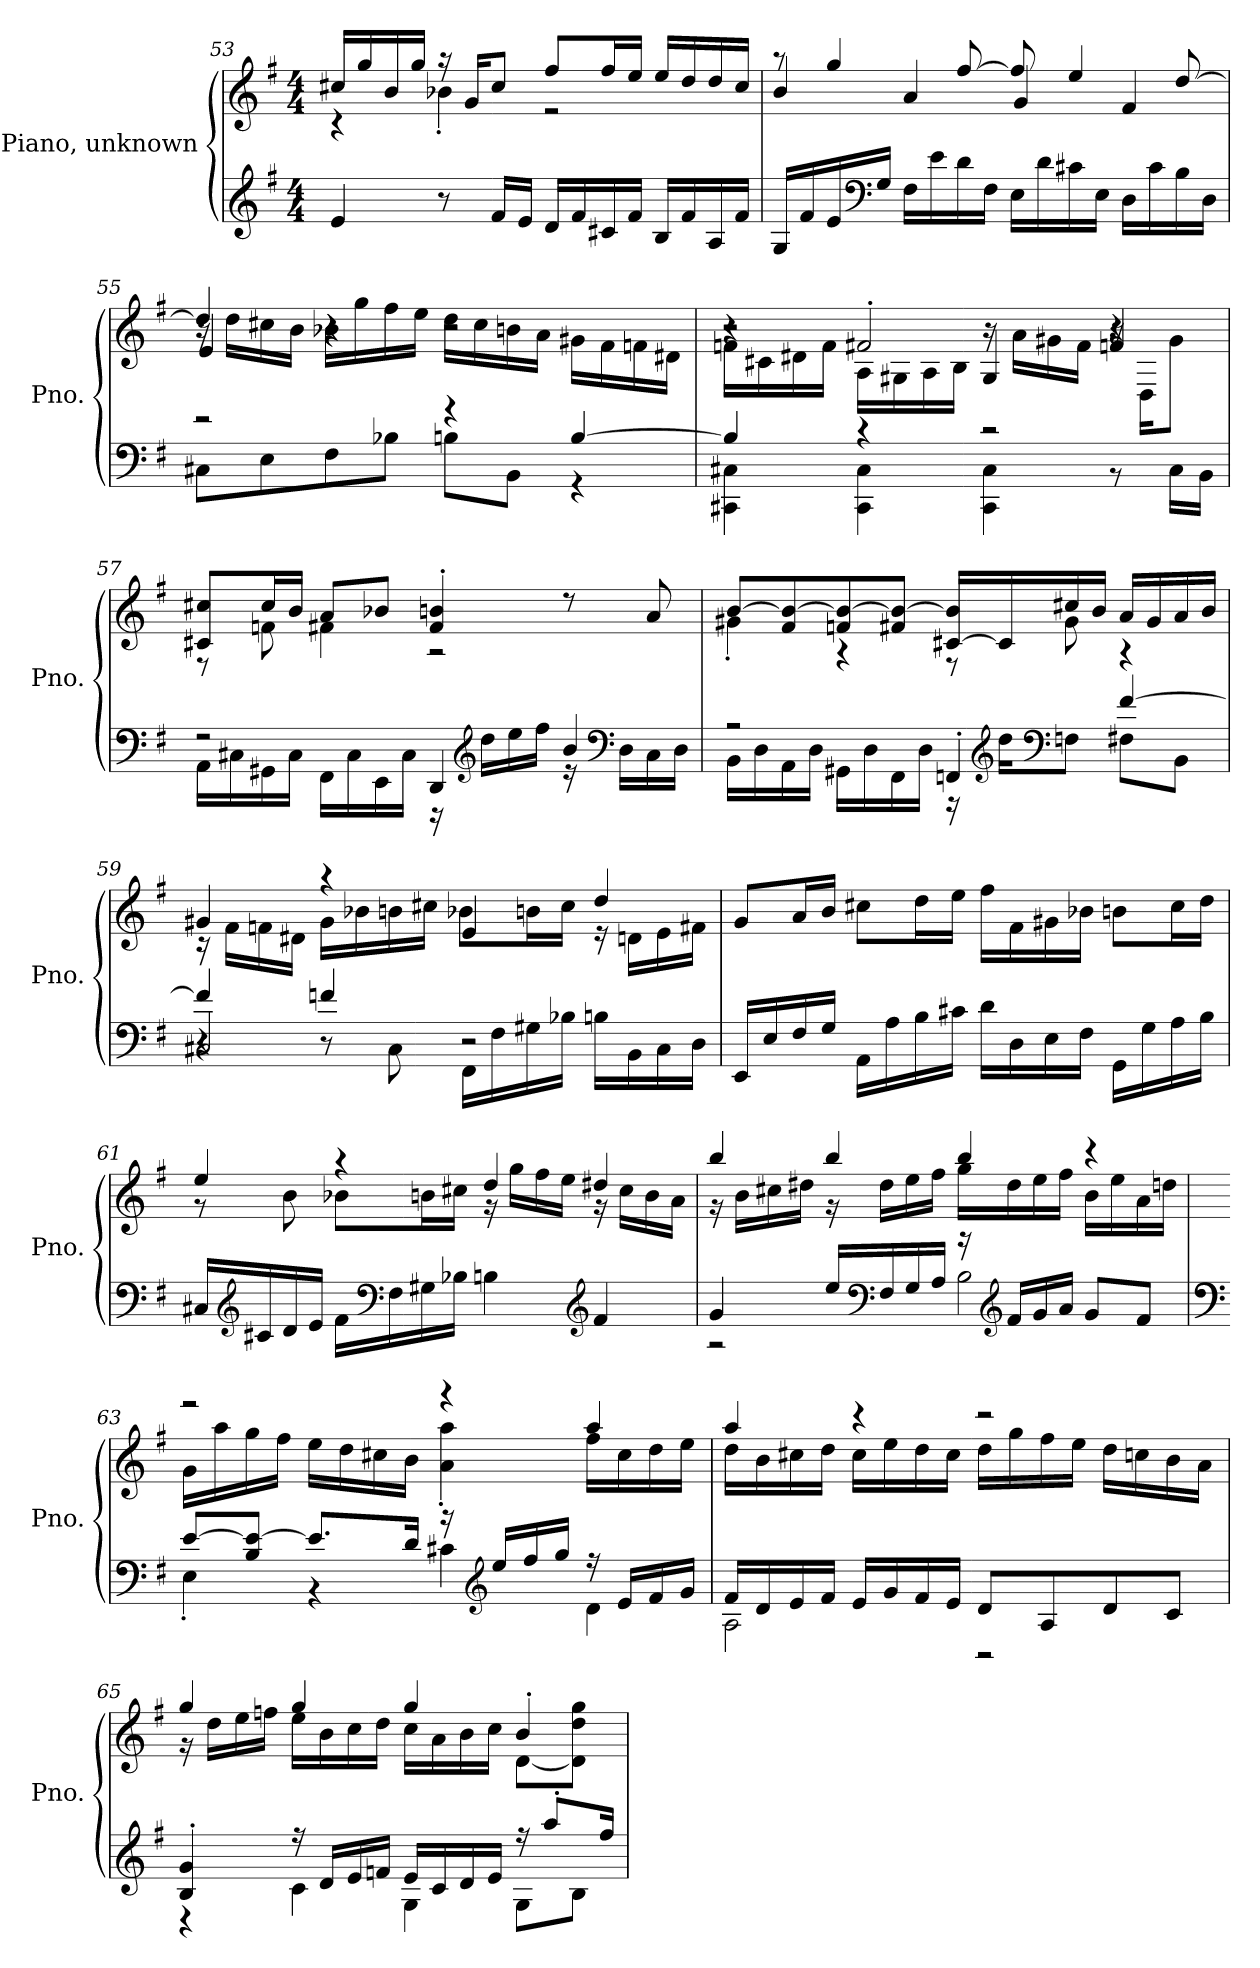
**kern	**kern
*part1	*part1
*staff2	*staff1
*I"Piano, unknown	*
*I'Pno.	*
*clefG2	*clefG2
*k[f#]	*k[f#]
*M4/4	*M4/4
=53	=53
*	*^
4e/	16cc#X/LL	4r
.	16gg/	.
.	16b/	.
.	16gg/JJ	.
8r	16r	4b-X'\
.	16g/KL	.
16f#/LL	8cc#/J	.
16e/JJ	.	.
16d/LL	8ff#/L	2r
16f#/	.	.
16c#X/	16ff#/L	.
16f#/JJ	16ee/JJ	.
16B/LL	16ee/LL	.
16f#/	16dd/	.
16A/	16dd/	.
16f#/JJ	16cc#/JJ	.
!!LO:LB:g=z	!!
=54	=54	=54
16G/LL	8r	4b/
16f#/	.	.
16e/	4gg/	.
*clefF4	*	*
16G/JJ	.	.
16F#\LL	.	4a/
16e\	.	.
16d\	[8ff#/	.
16F#\JJ	.	.
16E\LL	8ff#/]	4g/
16d\	.	.
16c#X\	4ee/	.
16E\JJ	.	.
16D\LL	.	4f#/
16c#\	.	.
16B\	[8dd/	.
16D\JJ	.	.
=55	=55	=55
*^	*	*^
2r	8C#X\L	4dd/]	16r	4e/
.	.	.	16dd\LL	.
.	8E\	.	16cc#X\	.
.	.	.	16b\JJ	.
.	8F#\	4r	16b-X\LL	4r
.	.	.	16gg\	.
.	8B-X\J	.	16ff#\	.
.	.	.	16ee\JJ	.
4r	8Bn\L	2r	16dd\LL	2r
.	.	.	16cc#\	.
.	8BB\J	.	16bn\	.
.	.	.	16a\JJ	.
[4B/	4r	.	16g#X\LL	.
.	.	.	16f#\	.
.	.	.	16fn\	.
.	.	.	16d#X\JJ	.
!!LO:LB:g=z	!!	!!
=56	=56	=56	=56	=56
4B/]	4CC#X\ 4C#X\	4r	16fn\LL	2r
.	.	.	16c#X\	.
.	.	.	16d#X\	.
.	.	.	16f\JJ	.
4r	4CC#\ 4C#\	2f#X'/	16A\LL	.
.	.	.	16G#X\	.
.	.	.	16A\	.
.	.	.	16B\JJ	.
2r	4CC#\ 4C#\	.	16r	4G#/
.	.	.	16a\LL	.
.	.	.	16g#X\	.
.	.	.	16f#\JJ	.
.	8r	4fn/	16r	4r
.	.	.	16D\KL	.
.	16C#\LL	.	8g#\J	.
.	16BB\JJ	.	.	.
*	*	*	*v	*v
=57	=57	=57	=57
2r	16AA\LL	8c#X/ 8cc#X/L	8r
.	16C#X\	.	.
.	16GG#X\	16cc#/L	8fn\
.	16C#\JJ	16b/JJ	.
.	16FF#\LL	8a/L	4f#X\
.	16C#\	.	.
.	16EE\	8b-X/J	.
.	16C#\JJ	.	.
4DD/	16r	4f#/' 4bn/'	2r
*clefG2	*	*	*
.	16dd\LL	.	.
.	16ee\	.	.
.	16ff#\JJ	.	.
4b/	16r	8r	.
*clefF4	*	*	*
.	16D\LL	.	.
.	16C#\	8a/	.
.	16D\JJ	.	.
!!LO:LB:g=z	!!
=58	=58	=58	=58
2r	16BB\LL	[8b/L	4g#X'\
.	16D\	.	.
.	16AA\	8f#/ 8b/_	.
.	16D\JJ	.	.
.	16GG#X\LL	8fn/ 8b/_	4r
.	16D\	.	.
.	16FF#\	8f#X/ 8b/_J	.
.	16D\JJ	.	.
4FFn'/	16r	[16c#X/ 16b/]LL	8r
*clefG2	*	*	*
.	16dd\KL	16c#/]	.
*clefF4	*	*	*
.	8Fn\J	16cc#X/	8g#\
.	.	16b/JJ	.
[4f#/	8F#X\L	16a/LL	4r
.	.	16g#/	.
.	8BB\J	16a/	.
.	.	16b/JJ	.
!!LO:LB:g=z	!!
=59	=59	=59	=59
*	*^	*	*
4f#/]	4r	2C#X/	4g#X/	16r
.	.	.	.	16f#\LL
.	.	.	.	16fn\
.	.	.	.	16d#X\JJ
4fn/	8r	.	4r	16g#\LL
.	.	.	.	16b-X\
.	8C#\	.	.	16bn\
.	.	.	.	16cc#X\JJ
2r	16FF#\LL	2r	4e/	8b-X\L
.	16F#\	.	.	.
.	16G#X\	.	.	16bn\L
.	16B-X\JJ	.	.	16cc#\JJ
.	16Bn\LL	.	4dd/	16r
.	16BB\	.	.	16dn\LL
.	16C#\	.	.	16e\
.	16D\JJ	.	.	16f#X\JJ
*v	*v	*v	*	*
*	*v	*v
=60	=60
16EE/LL	8g/L
16E/	.
16F#/	16a/L
16G/JJ	16b/JJ
16AA\LL	8cc#X\L
16A\	.
16B\	16dd\L
16c#X\JJ	16ee\JJ
16d\LL	16ff#\LL
16D\	16f#\
16E\	16g#X\
16F#\JJ	16b-X\JJ
16GG\LL	8bn\L
16G\	.
16A\	16cc#\L
16B\JJ	16dd\JJ
!!LO:PB:g=z
=61	=61
*	*^
16C#X/LL	4ee/	8r
*clefG2	*	*
16c#X/	.	.
16d/	.	8b\
16e/JJ	.	.
16f#\LL	4r	8b-X\L
*clefF4	*	*
16F#\	.	.
16G#X\	.	16bn\L
16B-X\JJ	.	16cc#X\JJ
4Bn\	4dd/	16r
.	.	16gg\LL
.	.	16ff#\
.	.	16ee\JJ
*clefG2	*	*
4f#/	4dd#X/	16r
.	.	16cc#\LL
.	.	16b\
.	.	16a\JJ
=62	=62	=62
*^	*	*
4g/	2r	4bb/	16r
.	.	.	16b\LL
.	.	.	16cc#X\
.	.	.	16dd#X\JJ
16ee/LL	.	4bb/	16r
*clefF4	*	*	*
16F#/	.	.	16dd#\LL
16G/	.	.	16ee\
16A/JJ	.	.	16ff#\JJ
16r	2B\	4bb/	16gg\LL
*clefG2	*	*	*
16f#/LL	.	.	16dd#\
16g/	.	.	16ee\
16a/JJ	.	.	16ff#\JJ
8g/L	.	4r	16b\LL
.	.	.	16ee\
8f#/J	.	.	16a\
.	.	.	16ddn\JJ
!!LO:LB:g=z	!!
=63	=63	=63	=63
*clefF4	*	*	*
[8e/L	4E'\	2r	16g\LL
.	.	.	16aa\
8B/ 8e/_J	.	.	16gg\
.	.	.	16ff#\JJ
8.e/L]	4r	.	16ee\LL
.	.	.	16dd\
.	.	.	16cc#X\
16d/Jk	.	.	16b\JJ
16r	4c#X\	4r	4a\' 4aa\'
*clefG2	*	*	*
16ee/LL	.	.	.
16ff#/	.	.	.
16gg/JJ	.	.	.
16r	4d\	4aa/	16ff#\LL
16e/LL	.	.	16cc#\
16f#/	.	.	16dd\
16g/JJ	.	.	16ee\JJ
=64	=64	=64	=64
16f#/LL	2A\	4aa/	16dd\LL
16d/	.	.	16b\
16e/	.	.	16cc#X\
16f#/JJ	.	.	16dd\JJ
16e/LL	.	4r	16cc#\LL
16g/	.	.	16ee\
16f#/	.	.	16dd\
16e/JJ	.	.	16cc#\JJ
8d/L	2r	2r	16dd\LL
.	.	.	16gg\
8A/	.	.	16ff#\
.	.	.	16ee\JJ
8d/	.	.	16dd\LL
.	.	.	16ccn\
8c/J	.	.	16b\
.	.	.	16a\JJ
!!LO:LB:g=z	!!
=65	=65	=65	=65
4B/' 4g/'	4r	4gg/	16r
.	.	.	16dd\LL
.	.	.	16ee\
.	.	.	16ffn\JJ
16r	4c\	4gg/	16ee\LL
16d/LL	.	.	16b\
16e/	.	.	16cc\
16fn/JJ	.	.	16dd\JJ
16e/LL	4G\	4gg/	16cc\LL
16c/	.	.	16a\
16d/	.	.	16b\
16e/JJ	.	.	16cc\JJ
16r	8G\L	4b'/	[8d\L
8aa'/L	.	.	.
.	8B\J	.	8d\] 8dd\ 8gg\J
16ff#/Jk	.	.	.
*v	*v	*	*
*	*v	*v
=	=
*-	*-
